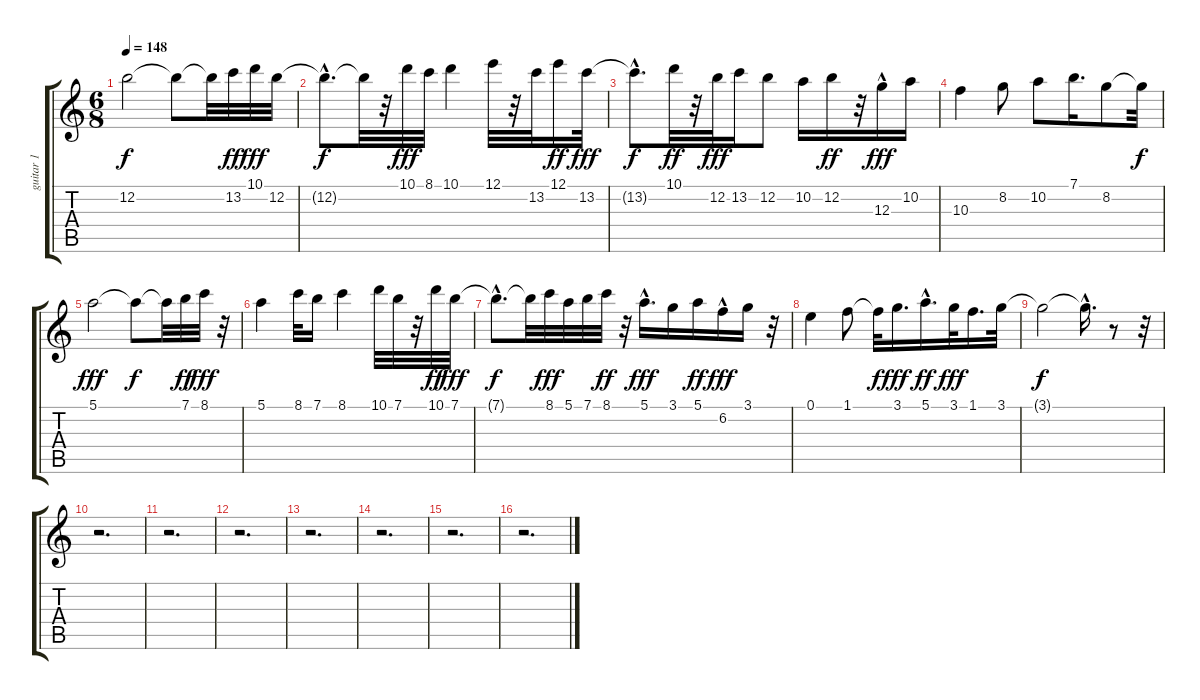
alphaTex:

\track ("guitar 1" "guitar 1") {instrument acousticguitarsteel}
\staff {score tabs}
\tuning (E4 B3 G3 D3 A2 E2) {hide}
\ts (6 8)
\tempo 148
\clef g2
\ks c
12.2{t}.2{dy f} 12.2{t}.8 12.2{t}.32 13.2.32{dy ff} 10.1.32{dy fff} 12.2.32 |
12.2{hac t}.8{d dy f} 12.2{t}.32 r.32 10.1.32{dy fff} 8.1.32 10.1.4 12.1.32 r.32 13.2.32 12.1.16{dy ff} 13.2.32{dy fff} |
13.2{hac t}.8{d dy f} 10.1.32{dy ff} r.32 12.2.32{dy fff} 13.2.16 12.2.8 10.2.16 12.2.16{dy ff} r.32 12.3{hac}.16{dy fff} 10.2.16 |
10.3.4 8.2.8 10.2.8 7.1.16{d} 8.2.8 8.2{t}.32{dy f} |
5.1.2{dy fff} 5.1{t}.8{dy f} 5.1{t}.32 7.1.32{dy ff} 8.1.32{dy fff} r.32 |
5.1.4 8.1.32 7.1.16 8.1.4 10.1.32 7.1.32 r.32 10.1.32{dy ff} 7.1.32{dy fff} |
7.1{hac t}.8{d dy f} 7.1{t}.32 8.1.32{dy fff} 5.1.32 7.1.32 8.1.32{dy ff} r.32 5.1{hac}.16{d dy fff} 3.1.16 5.1.16{dy ff} 6.2{hac}.16{dy fff} 3.1.16 r.32 |
0.1.4 1.1.8 1.1{t}.32{dy f} 3.1.16{d dy fff} 5.1{hac}.16{d dy ff} 3.1.32{dy fff} 1.1.16{d} 3.1.32 |
3.1{t}.2{dy f} 3.1{hac t}.16{d} r.8 r.32 |
r.2{d} |
r.2{d} |
r.2{d} |
r.2{d} |
r.2{d} |
r.2{d} |
r.2{d}
